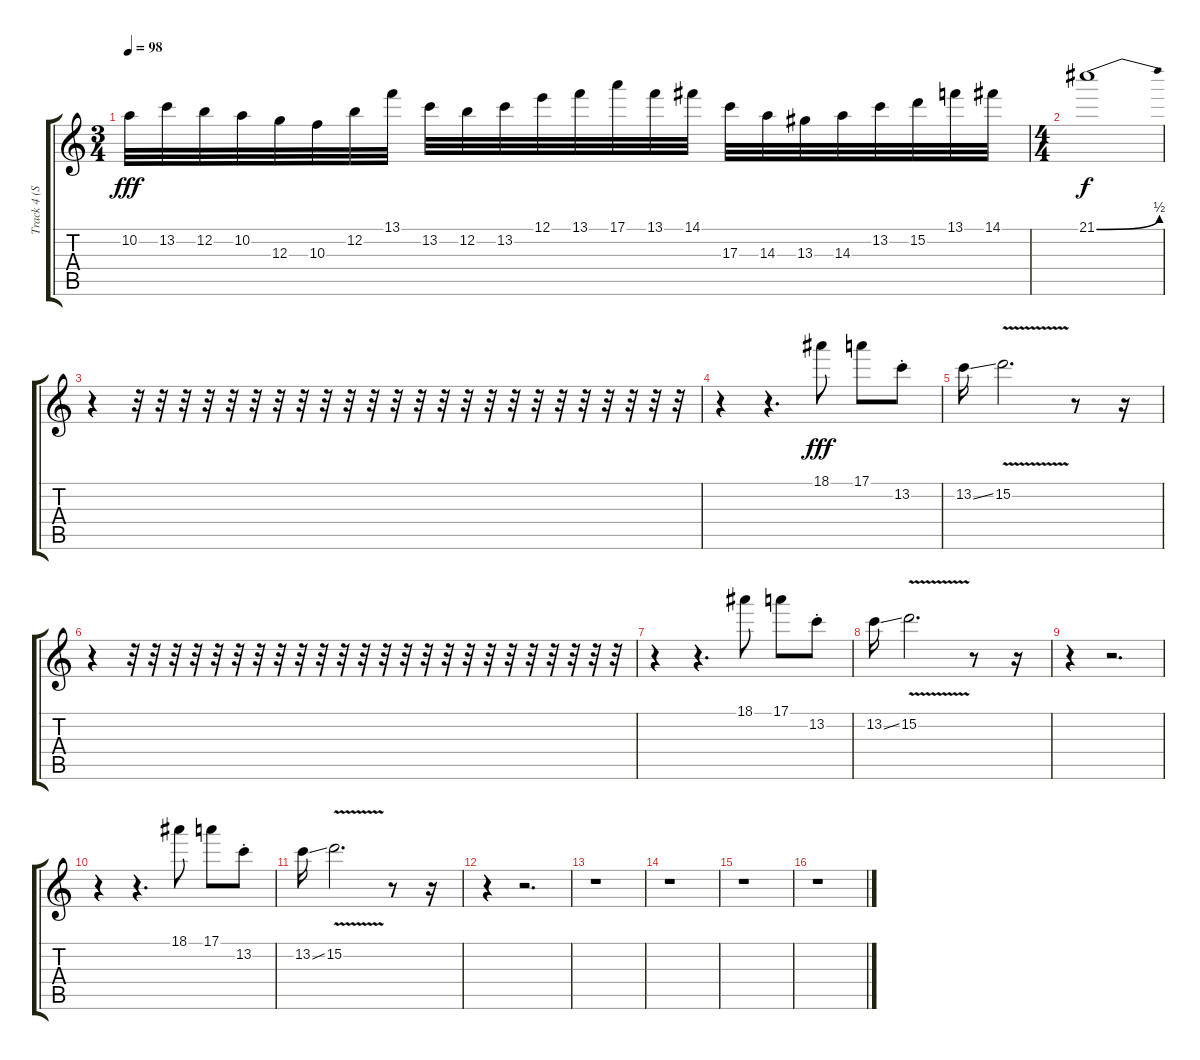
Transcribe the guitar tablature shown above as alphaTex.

\track ("Track 4 (Solo Guitar)" "Track 4 (S") {instrument distortionguitar}
\staff {score tabs}
\tuning (E4 B3 G3 D3 A2 D2) {hide}
\ts (3 4)
\tempo 98
\clef g2
\ks c
10.2.32{dy fff} 13.2.32 12.2.32 10.2.32 12.3.32 10.3.32 12.2.32 13.1.32 13.2.32 12.2.32 13.2.32 12.1.32 13.1.32 17.1.32 13.1.32 14.1.32 17.3.32 14.3.32 13.3.32 14.3.32 13.2.32 15.2.32 13.1.32 14.1.32 |
\ts (4 4)
21.1{be (bend 0 0 60 2)}.1{dy f} |
r.4 r.32 r.32 r.32 r.32 r.32 r.32 r.32 r.32 r.32 r.32 r.32 r.32 r.32 r.32 r.32 r.32 r.32 r.32 r.32 r.32 r.32 r.32 r.32 r.32 |
r.4 r.4{d} 18.1.8{dy fff} 17.1.8 13.2{st}.8 |
13.2{ss}.16 15.2{v}.2{d} r.8 r.16 |
r.4 r.32 r.32 r.32 r.32 r.32 r.32 r.32 r.32 r.32 r.32 r.32 r.32 r.32 r.32 r.32 r.32 r.32 r.32 r.32 r.32 r.32 r.32 r.32 r.32 |
r.4 r.4{d} 18.1.8 17.1.8 13.2{st}.8 |
13.2{ss}.16 15.2{v}.2{d} r.8 r.16 |
r.4 r.2{d} |
r.4 r.4{d} 18.1.8 17.1.8 13.2{st}.8 |
13.2{ss}.16 15.2{v}.2{d} r.8 r.16 |
r.4 r.2{d} |
r.1 |
r.1 |
r.1 |
r.1
